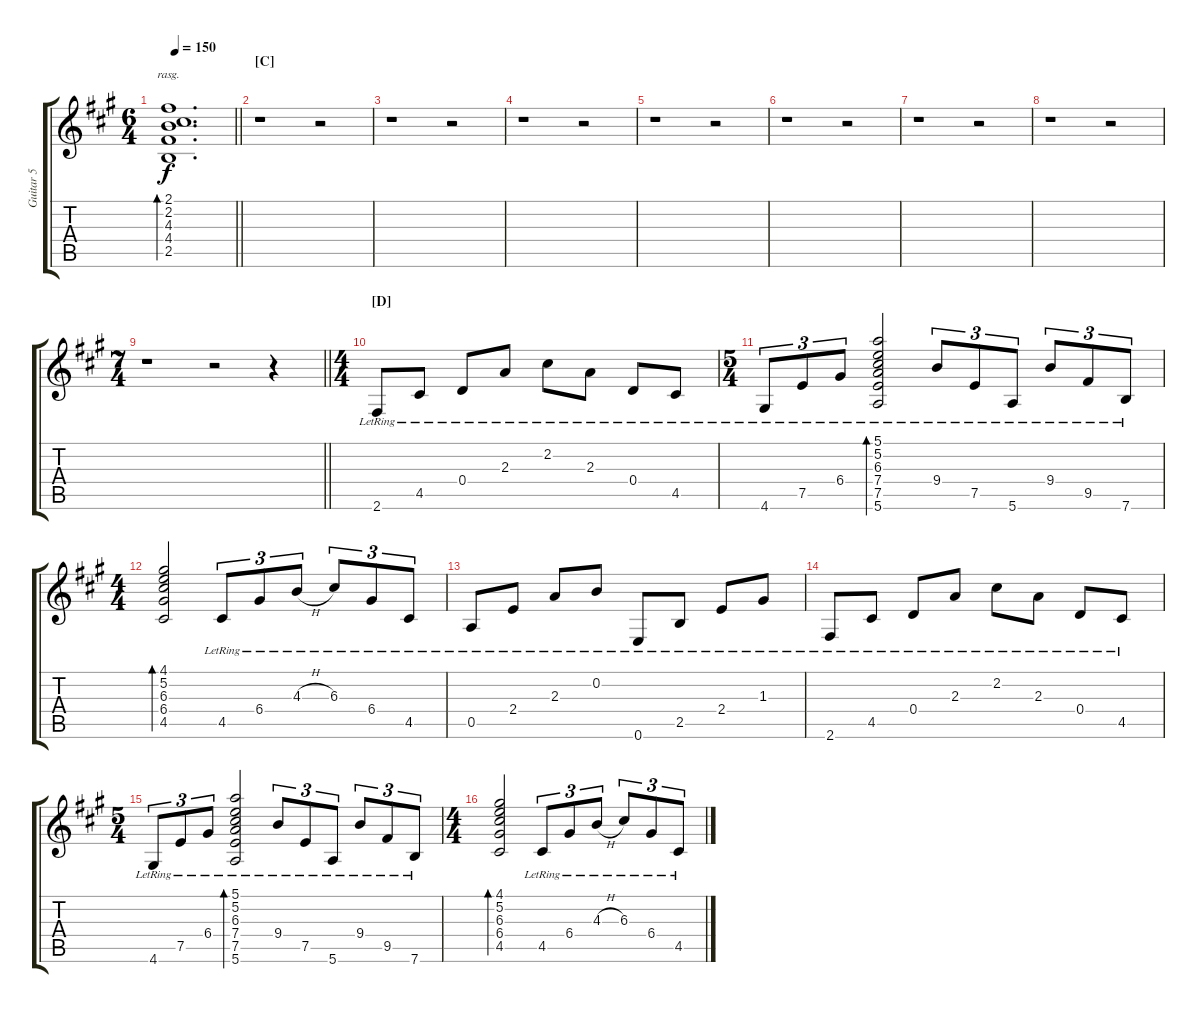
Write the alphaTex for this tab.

\track ("Guitar 5" "Guitar 5") {instrument acousticguitarsteel}
\staff {score tabs}
\tuning (E4 B3 G3 D3 A2 E2) {hide}
\ts (6 4)
\tempo 150
\clef g2
\barLineRight lightlight
\ks f#minor
(2.1 2.2 4.3 4.4 2.5).1{d bd 480 rasg ii dy f} |
\section ("" "[C]")
r.1 r.2 |
r.1 r.2 |
r.1 r.2 |
r.1 r.2 |
r.1 r.2 |
r.1 r.2 |
r.1 r.2 |
\ts (7 4)
\barLineRight lightlight
r.1 r.2 r.4 |
\ts (4 4)
\section ("" "[D]")
2.6{lr}.8 4.5{lr}.8 0.4{lr}.8 2.3{lr}.8 2.2{lr}.8 2.3{lr}.8 0.4{lr}.8 4.5{lr}.8 |
\ts (5 4)
4.6{lr}.8{tu (3 2)} 7.5{lr}.8{tu (3 2)} 6.4{lr}.8{tu (3 2)} (5.1{lr} 5.2{lr} 6.3{lr} 7.4{lr} 7.5{lr} 5.6{lr}).2{bd 60} 9.4{lr}.8{tu (3 2)} 7.5{lr}.8{tu (3 2)} 5.6{lr}.8{tu (3 2)} 9.4{lr}.8{tu (3 2)} 9.5{lr}.8{tu (3 2)} 7.6{lr}.8{tu (3 2)} |
\ts (4 4)
(4.1 5.2 6.3 6.4 4.5).2{bd 60} 4.5{lr}.8{tu (3 2)} 6.4{lr}.8{tu (3 2)} 4.3{h lr}.8{tu (3 2)} 6.3{lr}.8{tu (3 2)} 6.4{lr}.8{tu (3 2)} 4.5{lr}.8{tu (3 2)} |
0.5{lr}.8 2.4{lr}.8 2.3{lr}.8 0.2{lr}.8 0.6{lr}.8 2.5{lr}.8 2.4{lr}.8 1.3{lr}.8 |
2.6{lr}.8 4.5{lr}.8 0.4{lr}.8 2.3{lr}.8 2.2{lr}.8 2.3{lr}.8 0.4{lr}.8 4.5{lr}.8 |
\ts (5 4)
4.6{lr}.8{tu (3 2)} 7.5{lr}.8{tu (3 2)} 6.4{lr}.8{tu (3 2)} (5.1{lr} 5.2{lr} 6.3{lr} 7.4{lr} 7.5{lr} 5.6{lr}).2{bd 60} 9.4{lr}.8{tu (3 2)} 7.5{lr}.8{tu (3 2)} 5.6{lr}.8{tu (3 2)} 9.4{lr}.8{tu (3 2)} 9.5{lr}.8{tu (3 2)} 7.6{lr}.8{tu (3 2)} |
\ts (4 4)
(4.1 5.2 6.3 6.4 4.5).2{bd 60} 4.5{lr}.8{tu (3 2)} 6.4{lr}.8{tu (3 2)} 4.3{h lr}.8{tu (3 2)} 6.3{lr}.8{tu (3 2)} 6.4{lr}.8{tu (3 2)} 4.5{lr}.8{tu (3 2)}
